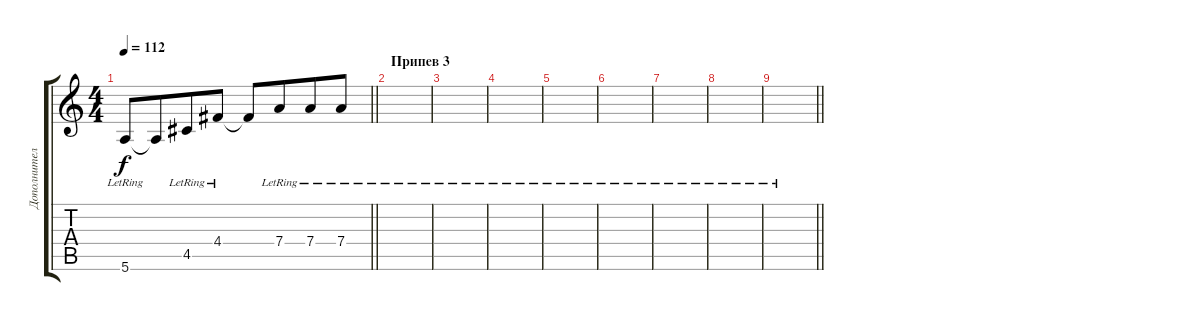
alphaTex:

\track ("Дополнительная гитара" "Дополнител") {instrument electricguitarjazz}
\staff {score tabs}
\tuning (E4 B3 G3 D3 A2 E2) {hide}
\ts (4 4)
\tempo 112
\clef g2
\barLineRight lightlight
\ks c
5.6{lr}.8{dy f} 5.6{t}.8{beam merge} 4.5{lr}.8 4.4{lr}.8 4.4{t}.8 7.4{lr}.8{beam merge} 7.4{lr}.8 7.4{lr}.8 |
\section ("" "Припев 3")
|
|
|
|
|
|
|
\barLineRight lightlight
